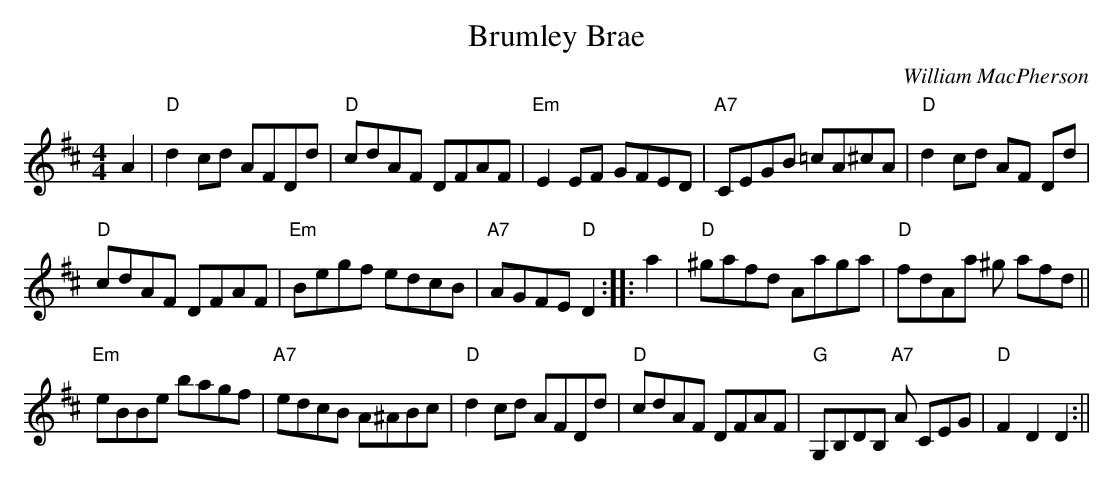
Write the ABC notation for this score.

X:1
T:Brumley Brae
M:4/4
L:1/8
C:William MacPherson
K:D
A2|"D"d2 cd AFDd|"D"cdAF DFAF|"Em"E2 EF GFED|"A7"CEGB =cA^cA|"D"d2 cd AF
Dd|!
"D"cdAF DFAF|"Em"Begf edcB|"A7"AGFE "D"D2:||:a2|"D"^gafd Aaga|"D"fdAa ^g
afd||!
"Em"eBBe bagf|"A7"edcB A^ABc|"D"d2 cd AFDd|"D"cdAF DFAF|"G"G,B,DB, "A7"A
,CEG|"D"F2 D2 D2:||
